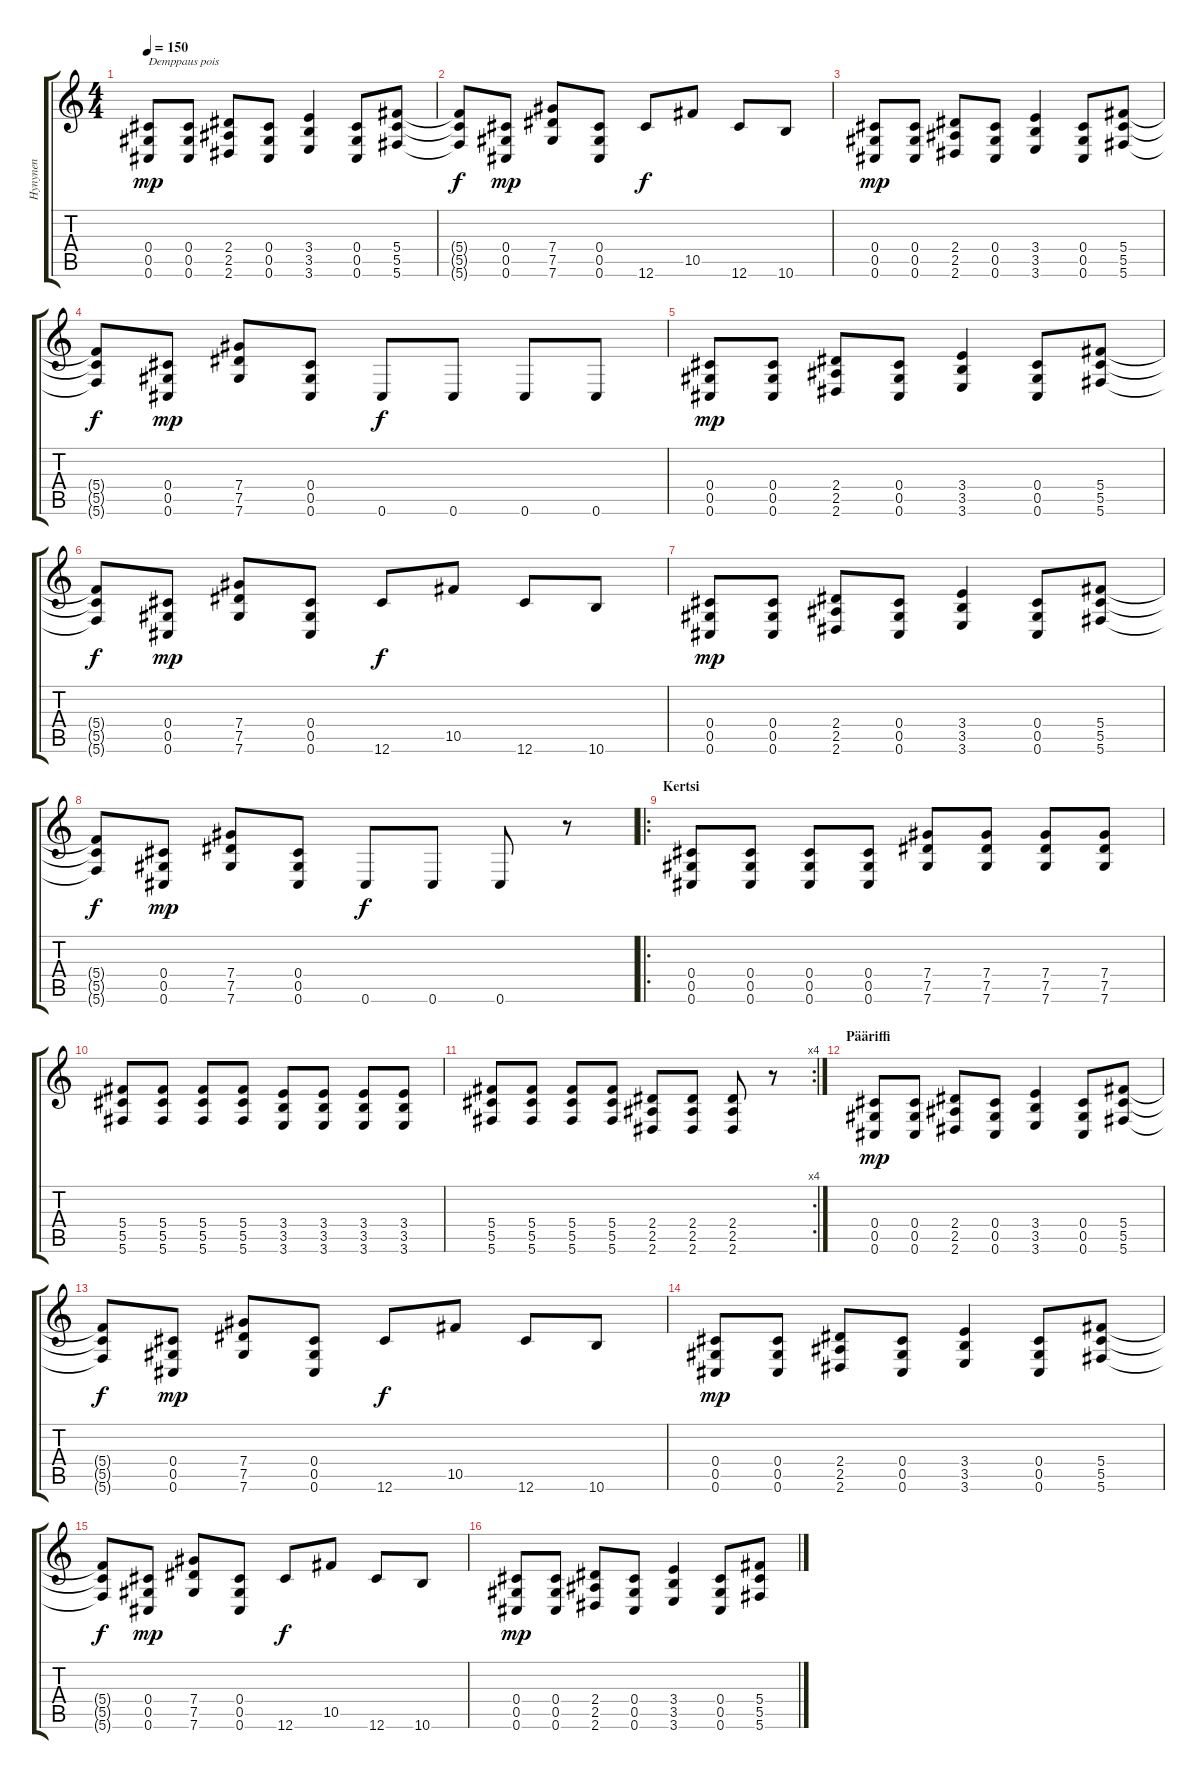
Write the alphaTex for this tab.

\track ("Hynynen" "Hynynen") {instrument distortionguitar}
\staff {score tabs}
\tuning (Eb4 Bb3 Gb3 Db3 Ab2 Db2) {hide}
\ts (4 4)
\tempo 150
\clef g2
\ks c
(0.4 0.5 0.6).8{txt "Demppaus pois" dy mp} (0.4 0.5 0.6).8 (2.4 2.5 2.6).8 (0.4 0.5 0.6).8 (3.4 3.5 3.6).4 (0.4 0.5 0.6).8 (5.4 5.5 5.6).8 |
(5.4{t} 5.5{t} 5.6{t}).8{dy f} (0.4 0.5 0.6).8{dy mp} (7.4 7.5 7.6).8 (0.4 0.5 0.6).8 12.6.8{dy f} 10.5.8 12.6.8 10.6.8 |
(0.4 0.5 0.6).8{dy mp} (0.4 0.5 0.6).8 (2.4 2.5 2.6).8 (0.4 0.5 0.6).8 (3.4 3.5 3.6).4 (0.4 0.5 0.6).8 (5.4 5.5 5.6).8 |
(5.4{t} 5.5{t} 5.6{t}).8{dy f} (0.4 0.5 0.6).8{dy mp} (7.4 7.5 7.6).8 (0.4 0.5 0.6).8 0.6.8{dy f} 0.6.8 0.6.8 0.6.8 |
(0.4 0.5 0.6).8{dy mp} (0.4 0.5 0.6).8 (2.4 2.5 2.6).8 (0.4 0.5 0.6).8 (3.4 3.5 3.6).4 (0.4 0.5 0.6).8 (5.4 5.5 5.6).8 |
(5.4{t} 5.5{t} 5.6{t}).8{dy f} (0.4 0.5 0.6).8{dy mp} (7.4 7.5 7.6).8 (0.4 0.5 0.6).8 12.6.8{dy f} 10.5.8 12.6.8 10.6.8 |
(0.4 0.5 0.6).8{dy mp} (0.4 0.5 0.6).8 (2.4 2.5 2.6).8 (0.4 0.5 0.6).8 (3.4 3.5 3.6).4 (0.4 0.5 0.6).8 (5.4 5.5 5.6).8 |
(5.4{t} 5.5{t} 5.6{t}).8{dy f} (0.4 0.5 0.6).8{dy mp} (7.4 7.5 7.6).8 (0.4 0.5 0.6).8 0.6.8{dy f} 0.6.8 0.6.8 r.8 |
\ro
\section ("" "Kertsi")
(0.4 0.5 0.6).8 (0.4 0.5 0.6).8 (0.4 0.5 0.6).8 (0.4 0.5 0.6).8 (7.4 7.5 7.6).8 (7.4 7.5 7.6).8 (7.4 7.5 7.6).8 (7.4 7.5 7.6).8 |
(5.4 5.5 5.6).8 (5.4 5.5 5.6).8 (5.4 5.5 5.6).8 (5.4 5.5 5.6).8 (3.4 3.5 3.6).8 (3.4 3.5 3.6).8 (3.4 3.5 3.6).8 (3.4 3.5 3.6).8 |
\rc 4
(5.4 5.5 5.6).8 (5.4 5.5 5.6).8 (5.4 5.5 5.6).8 (5.4 5.5 5.6).8 (2.4 2.5 2.6).8 (2.4 2.5 2.6).8 (2.4 2.5 2.6).8 r.8 |
\section ("" "Pääriffi")
(0.4 0.5 0.6).8{dy mp} (0.4 0.5 0.6).8 (2.4 2.5 2.6).8 (0.4 0.5 0.6).8 (3.4 3.5 3.6).4 (0.4 0.5 0.6).8 (5.4 5.5 5.6).8 |
(5.4{t} 5.5{t} 5.6{t}).8{dy f} (0.4 0.5 0.6).8{dy mp} (7.4 7.5 7.6).8 (0.4 0.5 0.6).8 12.6.8{dy f} 10.5.8 12.6.8 10.6.8 |
(0.4 0.5 0.6).8{dy mp} (0.4 0.5 0.6).8 (2.4 2.5 2.6).8 (0.4 0.5 0.6).8 (3.4 3.5 3.6).4 (0.4 0.5 0.6).8 (5.4 5.5 5.6).8 |
(5.4{t} 5.5{t} 5.6{t}).8{dy f} (0.4 0.5 0.6).8{dy mp} (7.4 7.5 7.6).8 (0.4 0.5 0.6).8 12.6.8{dy f} 10.5.8 12.6.8 10.6.8 |
(0.4 0.5 0.6).8{dy mp} (0.4 0.5 0.6).8 (2.4 2.5 2.6).8 (0.4 0.5 0.6).8 (3.4 3.5 3.6).4 (0.4 0.5 0.6).8 (5.4 5.5 5.6).8
